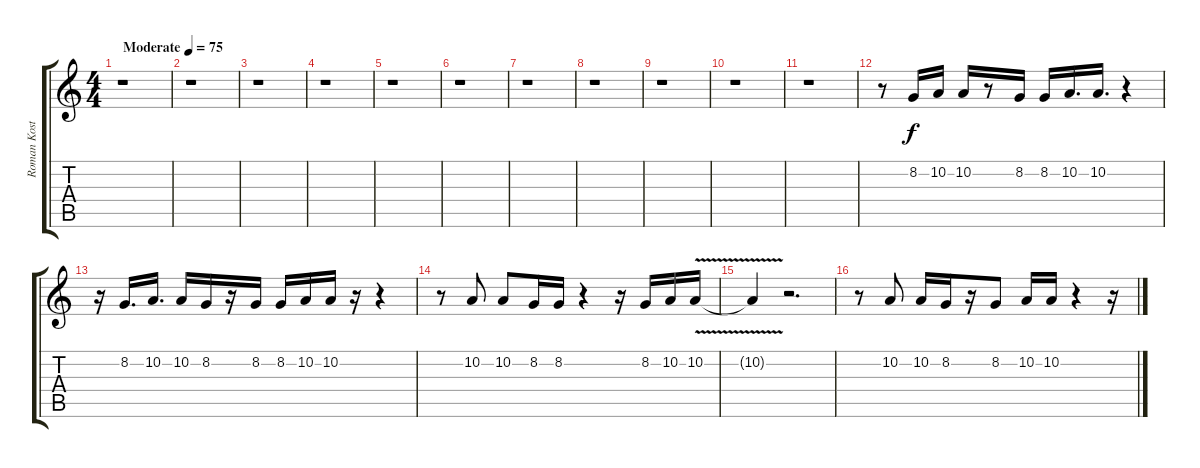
\track ("Roman Kostrzewski" "Roman Kost") {instrument lead6voice}
\staff {score tabs}
\tuning (E4 B3 G3 D3 A2 E2) {hide}
\ts (4 4)
\tempo (75 "Moderate")
\clef g2
\ks c
r.1{dy f instrument lead6voice} |
r.1 |
r.1 |
r.1 |
r.1 |
r.1 |
r.1 |
r.1 |
r.1 |
r.1 |
r.1 |
r.8 8.2.16 10.2.16 10.2.16 r.8 8.2.16 8.2.16 10.2.16{d} 10.2.16{d} r.4 |
r.16 8.2.16{d} 10.2.16{d} 10.2.16 8.2.16 r.16 8.2.16 8.2.16 10.2.16 10.2.16 r.16 r.4 |
r.8 10.2.8 10.2.8 8.2.16 8.2.16 r.4 r.16 8.2.16 10.2.16 10.2{v}.16 |
10.2{t}.4 r.2{d} |
r.8 10.2.8 10.2.16 8.2.16 r.16 8.2.8 10.2.16 10.2.16 r.4 r.16
